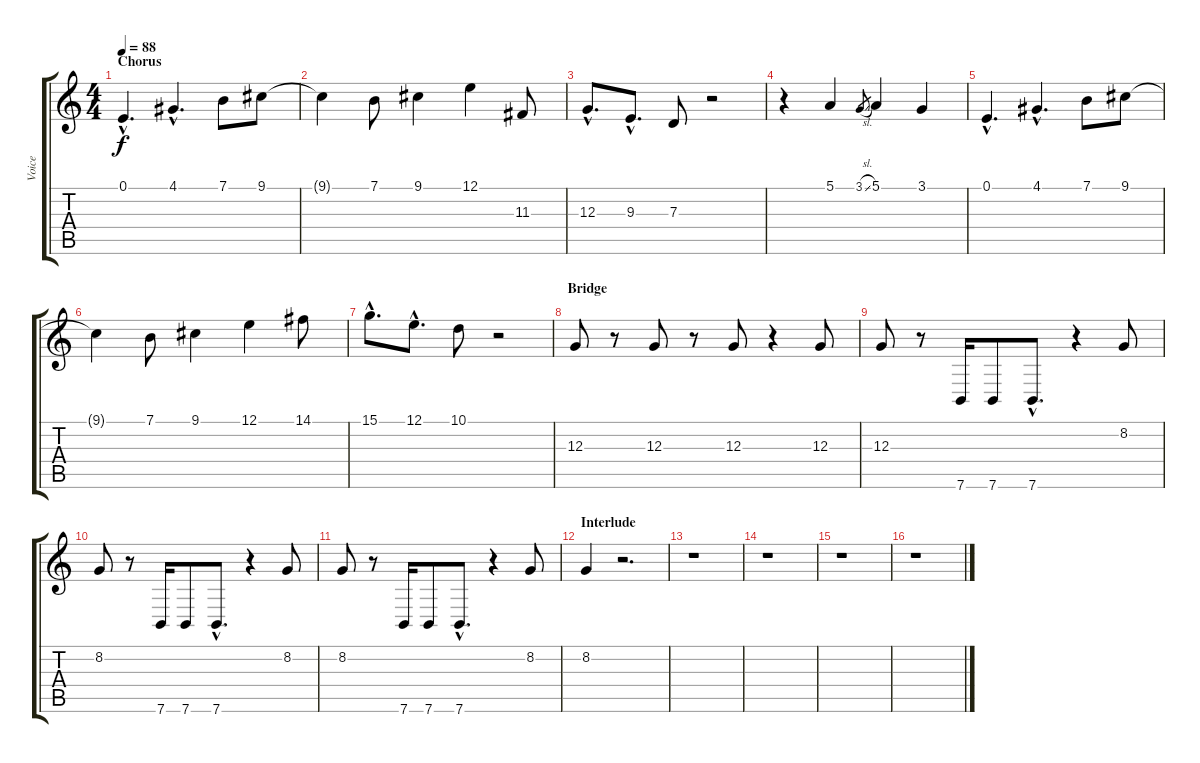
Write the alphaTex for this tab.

\track ("Voice" "Voice") {instrument lead2sawtooth}
\staff {score tabs}
\tuning (E4 B3 G3 D3 A2 E2) {hide}
\ts (4 4)
\section ("" "Chorus")
\tempo 88
\clef g2
\ks c
0.1{hac}.4{d dy f} 4.1{hac}.4{d} 7.1.8 9.1.8 |
9.1{t}.4 7.1.8 9.1.4 12.1.4 11.3.8 |
12.3{hac}.8{d} 9.3{hac}.8{d} 7.3.8 r.2 |
r.4 5.1.4 3.1{sl}.8{gr} 5.1.4 3.1.4 |
0.1{hac}.4{d} 4.1{hac}.4{d} 7.1.8 9.1.8 |
9.1{t}.4 7.1.8 9.1.4 12.1.4 14.1.8 |
15.1{hac}.8{d} 12.1{hac}.8{d} 10.1.8 r.2 |
\section ("" "Bridge")
12.3.8 r.8 12.3.8 r.8 12.3.8 r.4 12.3.8 |
12.3.8 r.8 7.6.16 7.6.8 7.6{hac}.8{d} r.4 8.2.8 |
8.2.8 r.8 7.6.16 7.6.8 7.6{hac}.8{d} r.4 8.2.8 |
8.2.8 r.8 7.6.16 7.6.8 7.6{hac}.8{d} r.4 8.2.8 |
\section ("" "Interlude")
8.2.4 r.2{d} |
r.1 |
r.1 |
r.1 |
r.1
